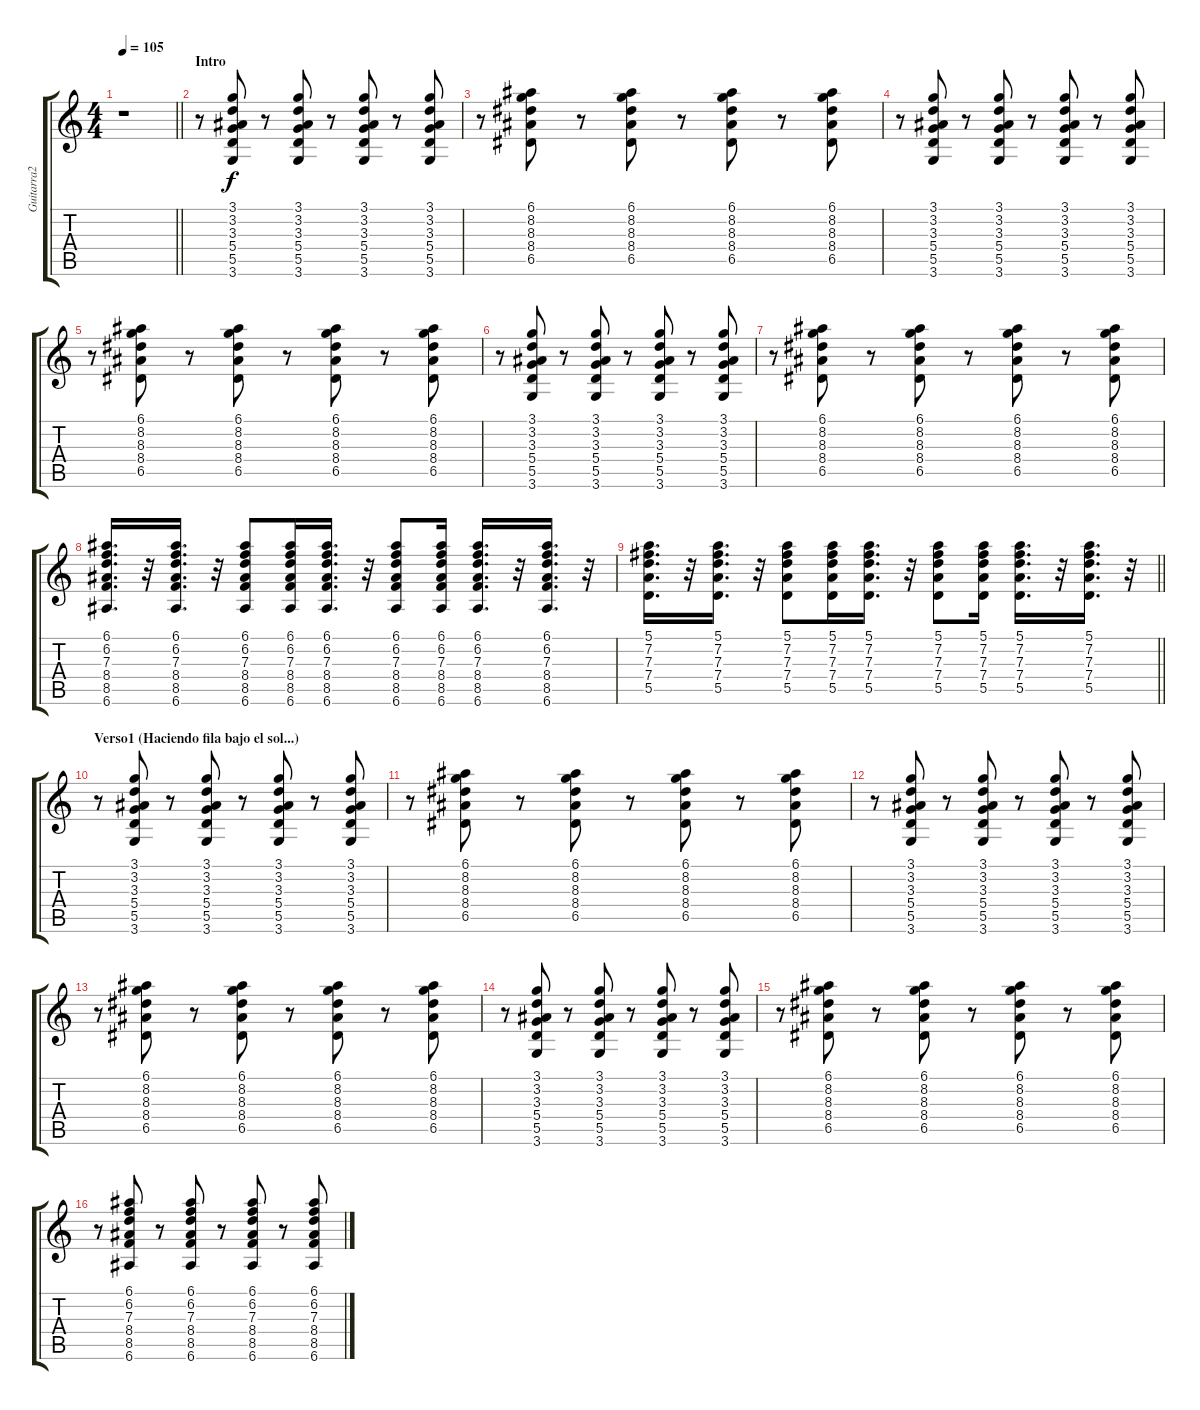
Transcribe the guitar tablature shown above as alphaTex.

\track ("Guitarra2" "Guitarra2") {instrument distortionguitar}
\staff {score tabs}
\tuning (E4 B3 G3 D3 A2 E2) {hide}
\ts (4 4)
\tempo 105
\clef g2
\barLineRight lightlight
\ks c
r.1{dy f instrument distortionguitar} |
\section ("" "Intro")
r.8 (3.1 3.2 3.3 5.4 5.5 3.6).8 r.8 (3.1 3.2 3.3 5.4 5.5 3.6).8 r.8 (3.1 3.2 3.3 5.4 5.5 3.6).8 r.8 (3.1 3.2 3.3 5.4 5.5 3.6).8 |
r.8 (6.1 8.2 8.3 8.4 6.5).8 r.8 (6.1 8.2 8.3 8.4 6.5).8 r.8 (6.1 8.2 8.3 8.4 6.5).8 r.8 (6.1 8.2 8.3 8.4 6.5).8 |
r.8 (3.1 3.2 3.3 5.4 5.5 3.6).8 r.8 (3.1 3.2 3.3 5.4 5.5 3.6).8 r.8 (3.1 3.2 3.3 5.4 5.5 3.6).8 r.8 (3.1 3.2 3.3 5.4 5.5 3.6).8 |
r.8 (6.1 8.2 8.3 8.4 6.5).8 r.8 (6.1 8.2 8.3 8.4 6.5).8 r.8 (6.1 8.2 8.3 8.4 6.5).8 r.8 (6.1 8.2 8.3 8.4 6.5).8 |
r.8 (3.1 3.2 3.3 5.4 5.5 3.6).8 r.8 (3.1 3.2 3.3 5.4 5.5 3.6).8 r.8 (3.1 3.2 3.3 5.4 5.5 3.6).8 r.8 (3.1 3.2 3.3 5.4 5.5 3.6).8 |
r.8 (6.1 8.2 8.3 8.4 6.5).8 r.8 (6.1 8.2 8.3 8.4 6.5).8 r.8 (6.1 8.2 8.3 8.4 6.5).8 r.8 (6.1 8.2 8.3 8.4 6.5).8 |
(6.1 6.2 7.3 8.4 8.5 6.6).16{d} r.32 (6.1 6.2 7.3 8.4 8.5 6.6).16{d} r.32 (6.1 6.2 7.3 8.4 8.5 6.6).8 (6.1 6.2 7.3 8.4 8.5 6.6).16 (6.1 6.2 7.3 8.4 8.5 6.6).16{d} r.32 (6.1 6.2 7.3 8.4 8.5 6.6).8 (6.1 6.2 7.3 8.4 8.5 6.6).16 (6.1 6.2 7.3 8.4 8.5 6.6).16{d} r.32 (6.1 6.2 7.3 8.4 8.5 6.6).16{d} r.32 |
\barLineRight lightlight
(5.1 7.2 7.3 7.4 5.5).16{d} r.32 (5.1 7.2 7.3 7.4 5.5).16{d} r.32 (5.1 7.2 7.3 7.4 5.5).8 (5.1 7.2 7.3 7.4 5.5).16 (5.1 7.2 7.3 7.4 5.5).16{d} r.32 (5.1 7.2 7.3 7.4 5.5).8 (5.1 7.2 7.3 7.4 5.5).16 (5.1 7.2 7.3 7.4 5.5).16{d} r.32 (5.1 7.2 7.3 7.4 5.5).16{d} r.32 |
\section ("" "Verso1 (Haciendo fila bajo el sol...)")
r.8 (3.1 3.2 3.3 5.4 5.5 3.6).8 r.8 (3.1 3.2 3.3 5.4 5.5 3.6).8 r.8 (3.1 3.2 3.3 5.4 5.5 3.6).8 r.8 (3.1 3.2 3.3 5.4 5.5 3.6).8 |
r.8 (6.1 8.2 8.3 8.4 6.5).8 r.8 (6.1 8.2 8.3 8.4 6.5).8 r.8 (6.1 8.2 8.3 8.4 6.5).8 r.8 (6.1 8.2 8.3 8.4 6.5).8 |
r.8 (3.1 3.2 3.3 5.4 5.5 3.6).8 r.8 (3.1 3.2 3.3 5.4 5.5 3.6).8 r.8 (3.1 3.2 3.3 5.4 5.5 3.6).8 r.8 (3.1 3.2 3.3 5.4 5.5 3.6).8 |
r.8 (6.1 8.2 8.3 8.4 6.5).8 r.8 (6.1 8.2 8.3 8.4 6.5).8 r.8 (6.1 8.2 8.3 8.4 6.5).8 r.8 (6.1 8.2 8.3 8.4 6.5).8 |
r.8 (3.1 3.2 3.3 5.4 5.5 3.6).8 r.8 (3.1 3.2 3.3 5.4 5.5 3.6).8 r.8 (3.1 3.2 3.3 5.4 5.5 3.6).8 r.8 (3.1 3.2 3.3 5.4 5.5 3.6).8 |
r.8 (6.1 8.2 8.3 8.4 6.5).8 r.8 (6.1 8.2 8.3 8.4 6.5).8 r.8 (6.1 8.2 8.3 8.4 6.5).8 r.8 (6.1 8.2 8.3 8.4 6.5).8 |
r.8 (6.1 6.2 7.3 8.4 8.5 6.6).8 r.8 (6.1 6.2 7.3 8.4 8.5 6.6).8 r.8 (6.1 6.2 7.3 8.4 8.5 6.6).8 r.8 (6.1 6.2 7.3 8.4 8.5 6.6).8
